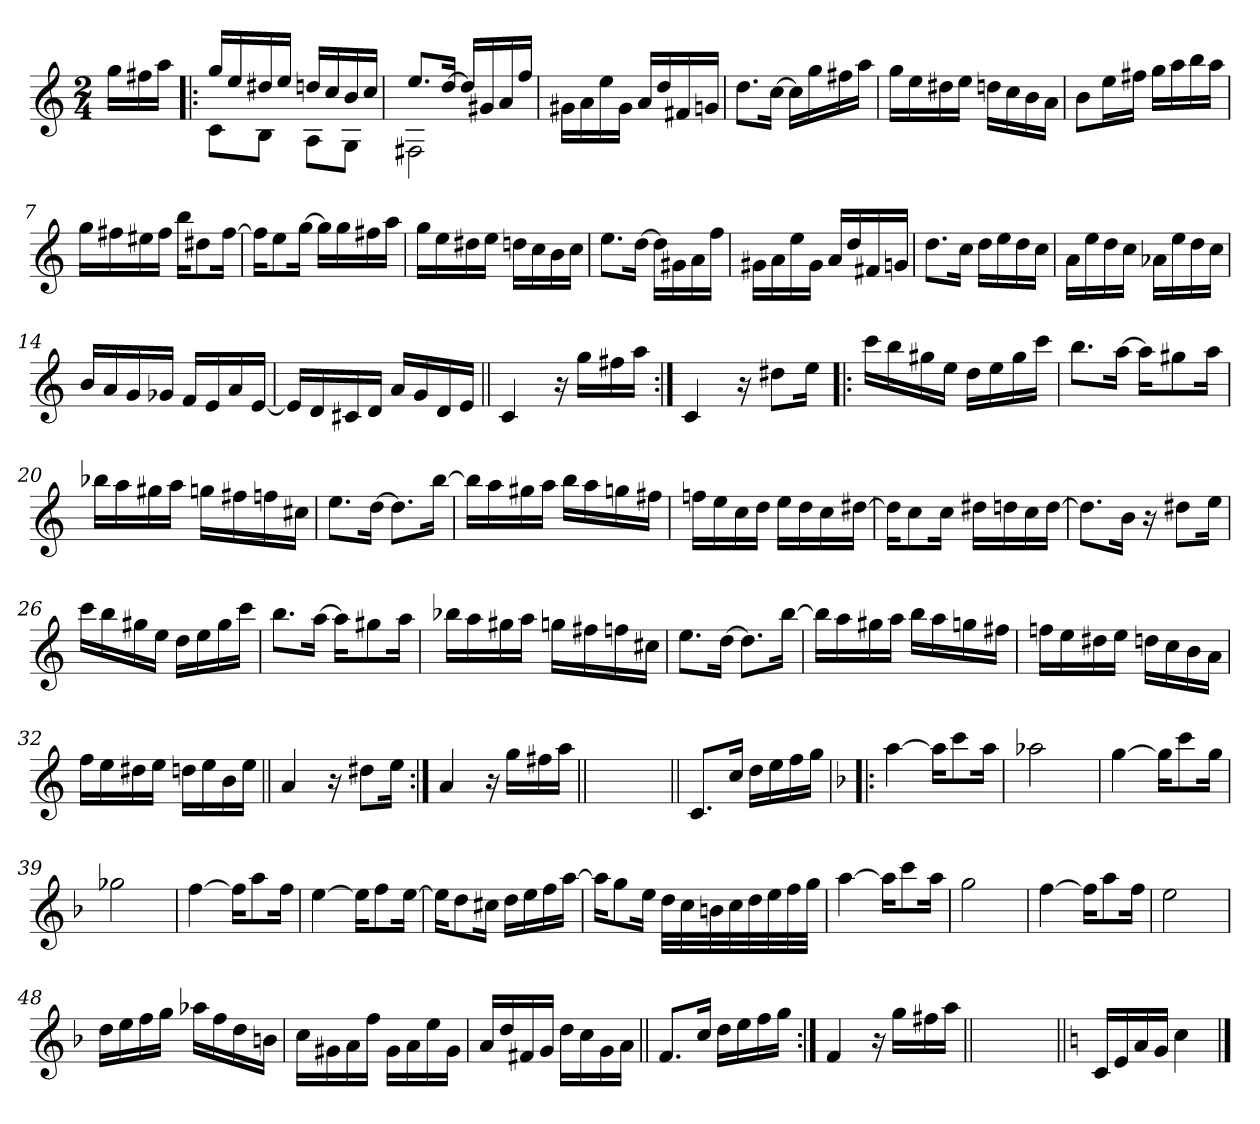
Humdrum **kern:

**kern
*part1
*staff1
*clefG2
*k[]
*C:
*M2/4
=
16gg\LL
16ff#X\
16aa\JJ
=1!|:
*^
16gg/LL	8c!\L
16ee/	.
16dd#X/	8B!\J
16ee/JJ	.
16ddn/LL	8A!\L
16cc/	.
16b/	8G!\J
16cc/JJ	.
=2	=2
8.ee/L	2F#X!\
[>16dd/Jk	.
16dd/LL]	.
16g#X/	.
16a/	.
16ff/JJ	.
*v	*v
=3
16g#X\LL
16a\
16ee\
16g#\JJ
16a/LL
16dd/
16f#X/
16gn/JJ
=4
8.dd\L
[16cc\Jk
16cc\LL]
16gg\
16ff#X\
16aa\JJ
!!LO:LB:g=z
=5
16gg\LL
16ee\
16dd#X\
16ee\JJ
16ddn\LL
16cc\
16b\
16a\JJ
=6
8b\L
16ee\L
16ff#X\JJ
16gg\LL
16aa\
16bb\
16aa\JJ
=7
16gg\LL
16ff#X\
16ee#X\
16ff#\JJ
16bb\KL
8dd#X\
[16ff#\Jk
=8
16ff#\KL]
8ee\
[16gg\Jk
16gg\LL]
16gg\
16ff#X\
16aa\JJ
!!LO:LB:g=z
=9
16gg\LL
16ee\
16dd#X\
16ee\JJ
16ddn\LL
16cc\
16b\
16cc\JJ
=10
8.ee\L
[16dd\Jk
16dd\LL]
16g#X\
16a\
16ff\JJ
=11
16g#X\LL
16a\
16ee\
16g#\JJ
16a/LL
16dd/
16f#X/
16gn/JJ
=12
8.dd\L
16cc\Jk
16dd\LL
16ee\
16dd\
16cc\JJ
!!LO:LB:g=z
=13
16a\LL
16ee\
16dd\
16cc\JJ
16a-X\LL
16ee\
16dd\
16cc\JJ
=14
16b/LL
16a/
16g/
16g-X/JJ
16f/LL
16e/
16a/
[16e/JJ
=15
16e/LL]
16d/
16c#X/
16d/JJ
16a/LL
16g/
16d/
16e/JJ
=16||
4c/
16r
16gg\LL
16ff#X\
16aa\JJ
!!LO:LB:g=z
=17:|!
4c/
16r
8dd#X\L
16ee\Jk
=18!|:
16ccc\LL
16bb\
16gg#X\
16ee\JJ
16dd\LL
16ee\
16gg#\
16ccc\JJ
=19
8.bb\L
[16aa\Jk
16aa\KL]
8gg#X\
16aa\Jk
=20
16bb-X\LL
16aa\
16gg#X\
16aa\JJ
16ggn\LL
16ff#X\
16ffn\
16cc#X\JJ
!!LO:LB:g=z
=21
8.ee\L
[16dd\Jk
8.dd\L]
[16bb\Jk
=22
16bb\LL]
16aa\
16gg#X\
16aa\JJ
16bb\LL
16aa\
16ggn\
16ff#X\JJ
=23
16ffn\LL
16ee\
16cc\
16dd\JJ
16ee\LL
16dd\
16cc\
[16dd#X\JJ
=24
16dd#\KL]
8cc\
16cc\Jk
16dd#X\LL
16ddn\
16cc\
[16dd\JJ
!!LO:LB:g=z
=25
8.dd\L]
16b\Jk
16r
8dd#X\L
16ee\Jk
=26
16ccc\LL
16bb\
16gg#X\
16ee\JJ
16dd\LL
16ee\
16gg#\
16ccc\JJ
=27
8.bb\L
[16aa\Jk
16aa\KL]
8gg#X\
16aa\Jk
=28
16bb-X\LL
16aa\
16gg#X\
16aa\JJ
16ggn\LL
16ff#X\
16ffn\
16cc#X\JJ
!!LO:LB:g=z
=29
8.ee\L
[16dd\Jk
8.dd\L]
[16bb\Jk
=30
16bb\LL]
16aa\
16gg#X\
16aa\JJ
16bb\LL
16aa\
16ggn\
16ff#X\JJ
=31
16ffn\LL
16ee\
16dd#X\
16ee\JJ
16ddn\LL
16cc\
16b\
16a\JJ
=32
16ff\LL
16ee\
16dd#X\
16ee\JJ
16ddn\LL
16ee\
16b\
16ee\JJ
!!LO:LB:g=z
=33||
4a/
16r
8dd#X\L
16ee\Jk
=34:|!
4a/
16r
16gg\LL
16ff#X\
16aa\JJ
=34X1||
*stria0
2ryy
!!LO:PB:g=z
=35||
*stria5
8.c/L
16cc/Jk
16dd\LL
16ee\
16ff\
16gg\JJ
=36!|:
*k[b-]
*F:
[4aa\
16aa\KL]
8ccc\
16aa\Jk
=37
2aa-X\
=38
[4gg\
16gg\KL]
8ccc\
16gg\Jk
=39
2gg-X\
!!LO:LB:g=z
=40
[4ff\
16ff\KL]
8aa\
16ff\Jk
=41
[4ee\
16ee\KL]
8ff\
[16ee\Jk
=42
16ee\KL]
8dd\
16cc#X\Jk
16dd\LL
16ee\
16ff\
[16aa\JJ
=43
16aa\KL]
8gg\
16ee\Jk
32dd\LLL
32cc\
32bn\
32cc\
32dd\
32ee\
32ff\
32gg\JJJ
!!LO:LB:g=z
=44
[4aa\
16aa\KL]
8ccc\
16aa\Jk
=45
2gg\
=46
[4ff\
16ff\KL]
8aa\
16ff\Jk
=47
2ee\
!!LO:LB:g=z
=48
16dd\LL
16ee\
16ff\
16gg\JJ
16aa-X\LL
16ff\
16dd\
16bn\JJ
=49
16cc\LL
16g#X\
16a\
16ff\JJ
16g#\LL
16a\
16ee\
16g#\JJ
=50
16a/LL
16dd/
16f#X/
16g/JJ
16dd\LL
16cc\
16g\
16a\JJ
=51||
8.f/L
16cc/Jk
16dd\LL
16ee\
16ff\
16gg\JJ
!!LO:LB:g=z
=52:|!
4f/
16r
16gg\LL
16ff#X\
16aa\JJ
=52X2||
*stria0
2ryy
=53||
*stria5
*k[]
*C:
16c/LL
16e/
16a/
16g/JJ
4cc\
==
*-
